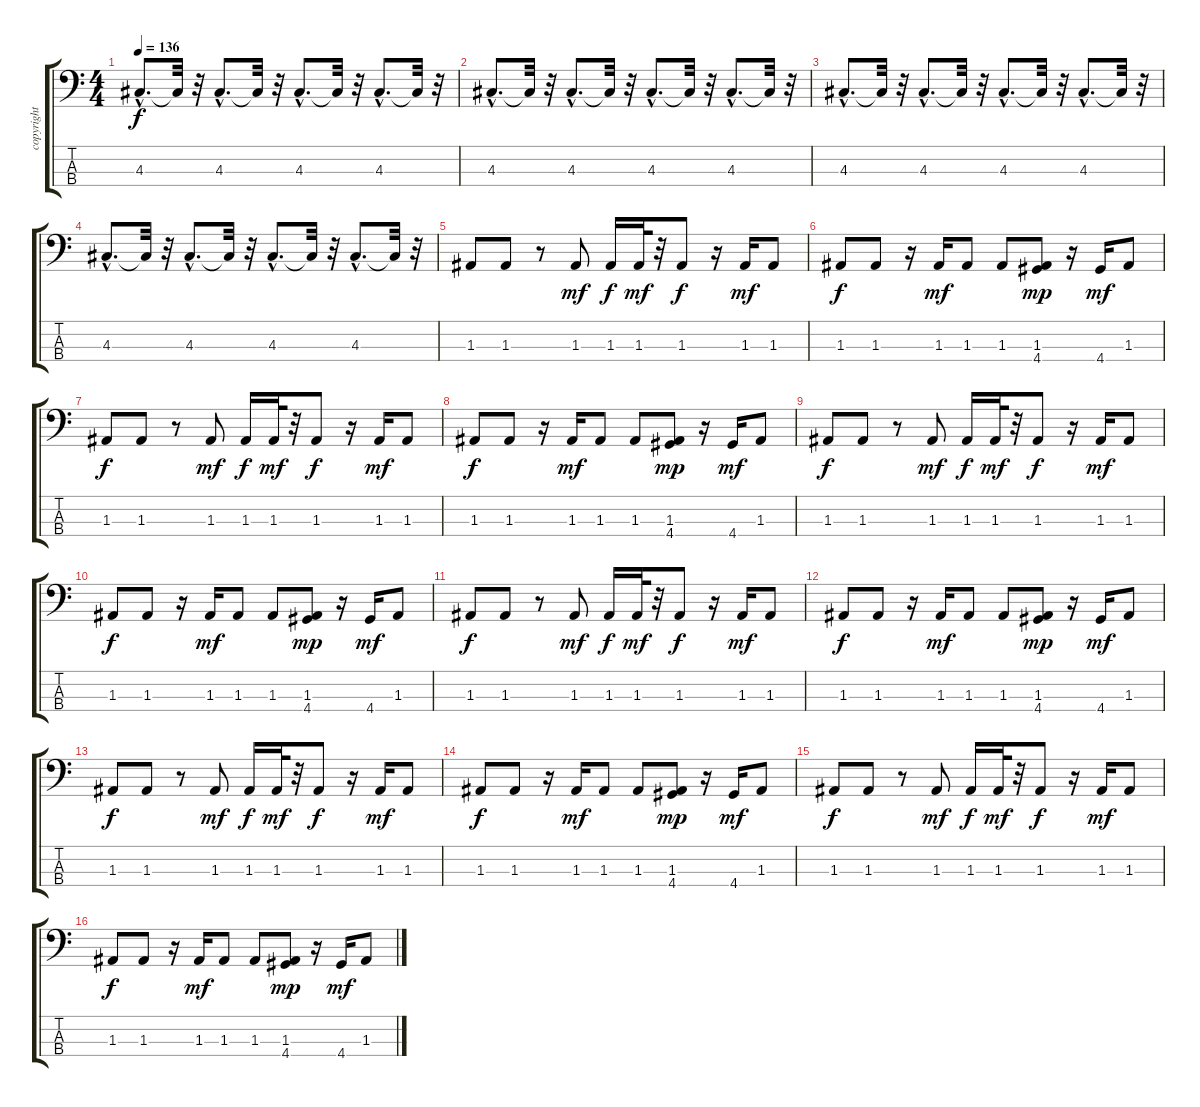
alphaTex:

\track ("copyright 1997" "copyright ") {instrument electricbasspick}
\staff {score tabs}
\tuning (G2 D2 A1 E1) {hide}
\ts (4 4)
\tempo 136
\clef f4
\ks c
4.3{hac}.8{d dy f instrument electricbasspick} 4.3{t}.32 r.32 4.3{hac}.8{d} 4.3{t}.32 r.32 4.3{hac}.8{d} 4.3{t}.32 r.32 4.3{hac}.8{d} 4.3{t}.32 r.32 |
4.3{hac}.8{d} 4.3{t}.32 r.32 4.3{hac}.8{d} 4.3{t}.32 r.32 4.3{hac}.8{d} 4.3{t}.32 r.32 4.3{hac}.8{d} 4.3{t}.32 r.32 |
4.3{hac}.8{d} 4.3{t}.32 r.32 4.3{hac}.8{d} 4.3{t}.32 r.32 4.3{hac}.8{d} 4.3{t}.32 r.32 4.3{hac}.8{d} 4.3{t}.32 r.32 |
4.3{hac}.8{d} 4.3{t}.32 r.32 4.3{hac}.8{d} 4.3{t}.32 r.32 4.3{hac}.8{d} 4.3{t}.32 r.32 4.3{hac}.8{d} 4.3{t}.32 r.32 |
1.3.8 1.3.8 r.8 1.3.8{dy mf} 1.3.16{dy f} 1.3.32{dy mf} r.32 1.3.8{dy f} r.16 1.3.16{dy mf} 1.3.8 |
1.3.8{dy f} 1.3.8 r.16 1.3.16{dy mf} 1.3.8 1.3.8 (1.3 4.4).8{dy mp} r.16 4.4.16{dy mf} 1.3.8 |
1.3.8{dy f} 1.3.8 r.8 1.3.8{dy mf} 1.3.16{dy f} 1.3.32{dy mf} r.32 1.3.8{dy f} r.16 1.3.16{dy mf} 1.3.8 |
1.3.8{dy f} 1.3.8 r.16 1.3.16{dy mf} 1.3.8 1.3.8 (1.3 4.4).8{dy mp} r.16 4.4.16{dy mf} 1.3.8 |
1.3.8{dy f} 1.3.8 r.8 1.3.8{dy mf} 1.3.16{dy f} 1.3.32{dy mf} r.32 1.3.8{dy f} r.16 1.3.16{dy mf} 1.3.8 |
1.3.8{dy f} 1.3.8 r.16 1.3.16{dy mf} 1.3.8 1.3.8 (1.3 4.4).8{dy mp} r.16 4.4.16{dy mf} 1.3.8 |
1.3.8{dy f} 1.3.8 r.8 1.3.8{dy mf} 1.3.16{dy f} 1.3.32{dy mf} r.32 1.3.8{dy f} r.16 1.3.16{dy mf} 1.3.8 |
1.3.8{dy f} 1.3.8 r.16 1.3.16{dy mf} 1.3.8 1.3.8 (1.3 4.4).8{dy mp} r.16 4.4.16{dy mf} 1.3.8 |
1.3.8{dy f} 1.3.8 r.8 1.3.8{dy mf} 1.3.16{dy f} 1.3.32{dy mf} r.32 1.3.8{dy f} r.16 1.3.16{dy mf} 1.3.8 |
1.3.8{dy f} 1.3.8 r.16 1.3.16{dy mf} 1.3.8 1.3.8 (1.3 4.4).8{dy mp} r.16 4.4.16{dy mf} 1.3.8 |
1.3.8{dy f} 1.3.8 r.8 1.3.8{dy mf} 1.3.16{dy f} 1.3.32{dy mf} r.32 1.3.8{dy f} r.16 1.3.16{dy mf} 1.3.8 |
1.3.8{dy f} 1.3.8 r.16 1.3.16{dy mf} 1.3.8 1.3.8 (1.3 4.4).8{dy mp} r.16 4.4.16{dy mf} 1.3.8
